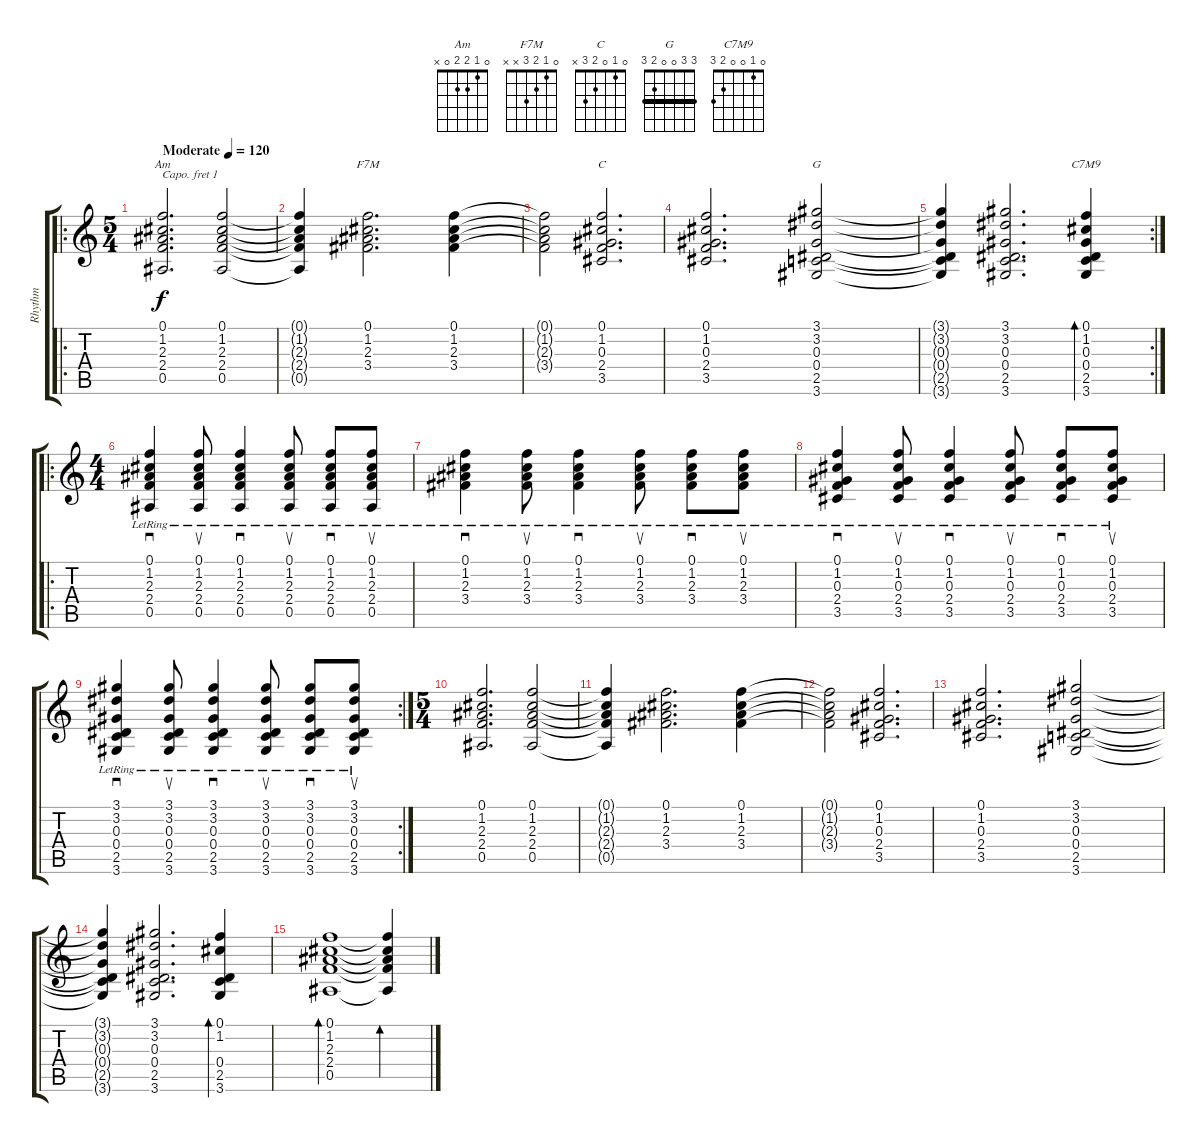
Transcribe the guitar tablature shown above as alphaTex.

\track ("Rhythm" "Rhythm") {instrument acousticguitarsteel}
\staff {score tabs}
\capo 1
\tuning (E4 B3 G3 D3 A2 E2) {hide}
\chord ("Am" 0 1 2 2 0 x)
\chord ("F7M" 0 1 2 3 x x)
\chord ("C" 0 1 0 2 3 x)
\chord ("G" 3 3 0 0 2 3) {barre 3}
\chord ("C7M9" 0 1 0 0 2 3)
\ro
\ts (5 4)
\tempo (120 "Moderate")
\clef g2
\ks c
(0.1 1.2 2.3 2.4 0.5).2{d ch "Am" dy f instrument acousticguitarsteel} (0.1 1.2 2.3 2.4 0.5).2 |
(0.1{t} 1.2{t} 2.3{t} 2.4{t} 0.5{t}).4 (0.1 1.2 2.3 3.4).2{d ch "F7M"} (0.1 1.2 2.3 3.4).4 |
(0.1{t} 1.2{t} 2.3{t} 3.4{t}).2 (0.1 1.2 0.3 2.4 3.5).2{d ch "C"} |
(0.1 1.2 0.3 2.4 3.5).2{d} (3.1 3.2 0.3 0.4 2.5 3.6).2{ch "G"} |
\rc 2
(3.1{t} 3.2{t} 0.3{t} 0.4{t} 2.5{t} 3.6{t}).4 (3.1 3.2 0.3 0.4 2.5 3.6).2{d} (0.1 1.2 0.3 0.4 2.5 3.6).4{bd 480 ch "C7M9"} |
\ro
\ts (4 4)
(0.1{lr} 1.2{lr} 2.3{lr} 2.4{lr} 0.5{lr}).4{sd} (0.1{lr} 1.2{lr} 2.3{lr} 2.4{lr} 0.5{lr}).8{su} (0.1{lr} 1.2{lr} 2.3{lr} 2.4{lr} 0.5{lr}).4{sd} (0.1{lr} 1.2{lr} 2.3{lr} 2.4{lr} 0.5{lr}).8{su} (0.1{lr} 1.2{lr} 2.3{lr} 2.4{lr} 0.5{lr}).8{sd} (0.1{lr} 1.2{lr} 2.3{lr} 2.4{lr} 0.5{lr}).8{su} |
(0.1{lr} 1.2{lr} 2.3{lr} 3.4{lr}).4{sd} (0.1{lr} 1.2{lr} 2.3{lr} 3.4{lr}).8{su} (0.1{lr} 1.2{lr} 2.3{lr} 3.4{lr}).4{sd} (0.1{lr} 1.2{lr} 2.3{lr} 3.4{lr}).8{su} (0.1{lr} 1.2{lr} 2.3{lr} 3.4{lr}).8{sd} (0.1{lr} 1.2{lr} 2.3{lr} 3.4{lr}).8{su} |
(0.1{lr} 1.2{lr} 0.3{lr} 2.4{lr} 3.5{lr}).4{sd} (0.1{lr} 1.2{lr} 0.3{lr} 2.4{lr} 3.5{lr}).8{su} (0.1{lr} 1.2{lr} 0.3{lr} 2.4{lr} 3.5{lr}).4{sd} (0.1{lr} 1.2{lr} 0.3{lr} 2.4{lr} 3.5{lr}).8{su} (0.1{lr} 1.2{lr} 0.3{lr} 2.4{lr} 3.5{lr}).8{sd} (0.1{lr} 1.2{lr} 0.3{lr} 2.4{lr} 3.5{lr}).8{su} |
\rc 2
(3.1{lr} 3.2{lr} 0.3{lr} 0.4{lr} 2.5{lr} 3.6{lr}).4{sd} (3.1{lr} 3.2{lr} 0.3{lr} 0.4{lr} 2.5{lr} 3.6{lr}).8{su} (3.1{lr} 3.2{lr} 0.3{lr} 0.4{lr} 2.5{lr} 3.6{lr}).4{sd} (3.1{lr} 3.2{lr} 0.3{lr} 0.4{lr} 2.5{lr} 3.6{lr}).8{su} (3.1{lr} 3.2{lr} 0.3{lr} 0.4{lr} 2.5{lr} 3.6{lr}).8{sd} (3.1{lr} 3.2{lr} 0.3{lr} 0.4{lr} 2.5{lr} 3.6{lr}).8{su} |
\ts (5 4)
(0.1 1.2 2.3 2.4 0.5).2{d} (0.1 1.2 2.3 2.4 0.5).2 |
(0.1{t} 1.2{t} 2.3{t} 2.4{t} 0.5{t}).4 (0.1 1.2 2.3 3.4).2{d} (0.1 1.2 2.3 3.4).4 |
(0.1{t} 1.2{t} 2.3{t} 3.4{t}).2 (0.1 1.2 0.3 2.4 3.5).2{d} |
(0.1 1.2 0.3 2.4 3.5).2{d} (3.1 3.2 0.3 0.4 2.5 3.6).2 |
(3.1{t} 3.2{t} 0.3{t} 0.4{t} 2.5{t} 3.6{t}).4 (3.1 3.2 0.3 0.4 2.5 3.6).2{d} (0.1 1.2 0.4 2.5 3.6).4{bd 480} |
(0.1 1.2 2.3 2.4 0.5).1{bd 480} (0.1{t} 1.2{t} 2.3{t} 2.4{t} 0.5{t}).4{bd 480}
